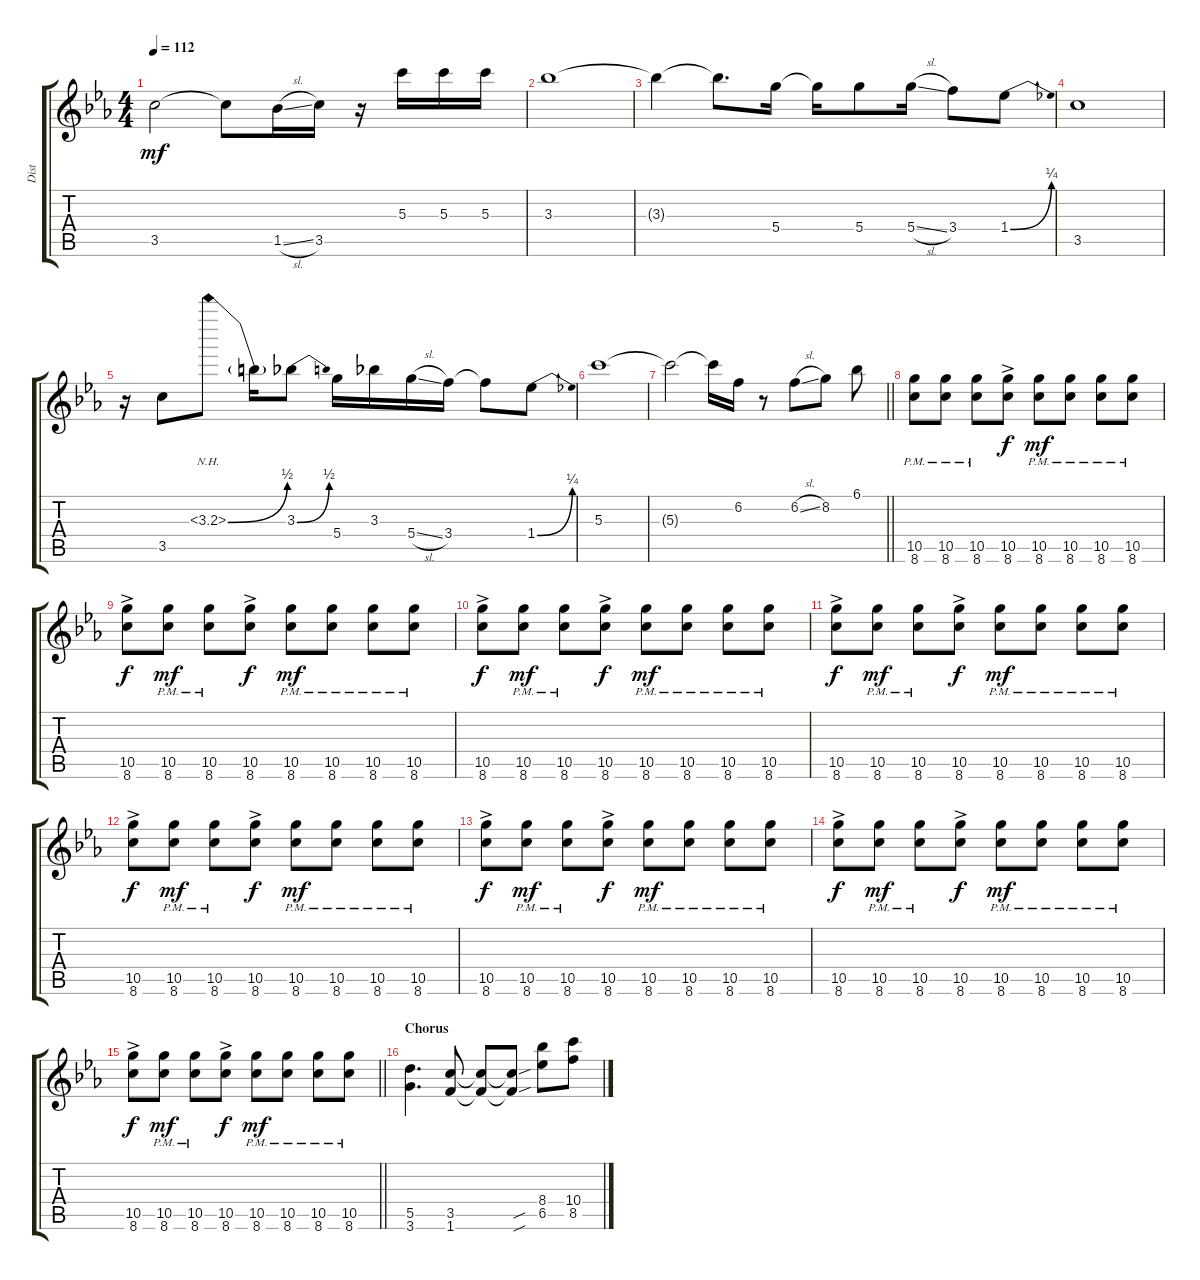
\track ("Dist" "Dist") {instrument distortionguitar}
\staff {score tabs}
\tuning (E4 B3 G4 D4 A3 E3) {hide}
\ts (4 4)
\tempo 112
\clef g2
\ks eb
3.5{t}.2{dy mf} 3.5{t}.8 1.5{sl}.16 3.5.16 r.16 5.3.16 5.3.16 5.3.16 |
3.3.1 |
3.3{t}.4 3.3{t}.8{d} 5.4.16 5.4{t}.16 5.4.8 5.4{sl}.16 3.4.8 1.4{be (bend 0 0 60 1)}.8 |
3.5.1 |
r.16 3.5.8 3.3{be (bend 0 0 60 2) nh}.8 3.3{t}.16 3.3{be (bend 0 0 60 2)}.8 5.4.16 3.3.16 5.4{sl}.16 3.4.16 3.4{t}.8 1.4{be (bend 0 0 60 1)}.8 |
5.3.1 |
\barLineRight lightlight
5.3{t}.2 5.3{t}.16 6.2.16 r.8 6.2{sl}.8 8.2.8 6.1.8 |
(10.5{pm} 8.6{pm}).8 (10.5{pm} 8.6{pm}).8 (10.5{pm} 8.6{pm}).8 (10.5{ac} 8.6{ac}).8{dy f} (10.5{pm} 8.6{pm}).8{dy mf} (10.5{pm} 8.6{pm}).8 (10.5{pm} 8.6{pm}).8 (10.5{pm} 8.6{pm}).8 |
(10.5{ac} 8.6{ac}).8{dy f} (10.5{pm} 8.6{pm}).8{dy mf} (10.5{pm} 8.6{pm}).8 (10.5{ac} 8.6{ac}).8{dy f} (10.5{pm} 8.6{pm}).8{dy mf} (10.5{pm} 8.6{pm}).8 (10.5{pm} 8.6{pm}).8 (10.5{pm} 8.6{pm}).8 |
(10.5{ac} 8.6{ac}).8{dy f} (10.5{pm} 8.6{pm}).8{dy mf} (10.5{pm} 8.6{pm}).8 (10.5{ac} 8.6{ac}).8{dy f} (10.5{pm} 8.6{pm}).8{dy mf} (10.5{pm} 8.6{pm}).8 (10.5{pm} 8.6{pm}).8 (10.5{pm} 8.6{pm}).8 |
(10.5{ac} 8.6{ac}).8{dy f} (10.5{pm} 8.6{pm}).8{dy mf} (10.5{pm} 8.6{pm}).8 (10.5{ac} 8.6{ac}).8{dy f} (10.5{pm} 8.6{pm}).8{dy mf} (10.5{pm} 8.6{pm}).8 (10.5{pm} 8.6{pm}).8 (10.5{pm} 8.6{pm}).8 |
(10.5{ac} 8.6{ac}).8{dy f} (10.5{pm} 8.6{pm}).8{dy mf} (10.5{pm} 8.6{pm}).8 (10.5{ac} 8.6{ac}).8{dy f} (10.5{pm} 8.6{pm}).8{dy mf} (10.5{pm} 8.6{pm}).8 (10.5{pm} 8.6{pm}).8 (10.5{pm} 8.6{pm}).8 |
(10.5{ac} 8.6{ac}).8{dy f} (10.5{pm} 8.6{pm}).8{dy mf} (10.5{pm} 8.6{pm}).8 (10.5{ac} 8.6{ac}).8{dy f} (10.5{pm} 8.6{pm}).8{dy mf} (10.5{pm} 8.6{pm}).8 (10.5{pm} 8.6{pm}).8 (10.5{pm} 8.6{pm}).8 |
(10.5{ac} 8.6{ac}).8{dy f} (10.5{pm} 8.6{pm}).8{dy mf} (10.5{pm} 8.6{pm}).8 (10.5{ac} 8.6{ac}).8{dy f} (10.5{pm} 8.6{pm}).8{dy mf} (10.5{pm} 8.6{pm}).8 (10.5{pm} 8.6{pm}).8 (10.5{pm} 8.6{pm}).8 |
\barLineRight lightlight
(10.5{ac} 8.6{ac}).8{dy f} (10.5{pm} 8.6{pm}).8{dy mf} (10.5{pm} 8.6{pm}).8 (10.5{ac} 8.6{ac}).8{dy f} (10.5{pm} 8.6{pm}).8{dy mf} (10.5{pm} 8.6{pm}).8 (10.5{pm} 8.6{pm}).8 (10.5{pm} 8.6{pm}).8 |
\section ("" "Chorus")
(5.5 3.6).4{d} (3.5 1.6).8 (3.5{t} 1.6{t}).8 (3.5{sou t} 1.6{sou t}).8 (8.4 6.5).8 (10.4 8.5).8
